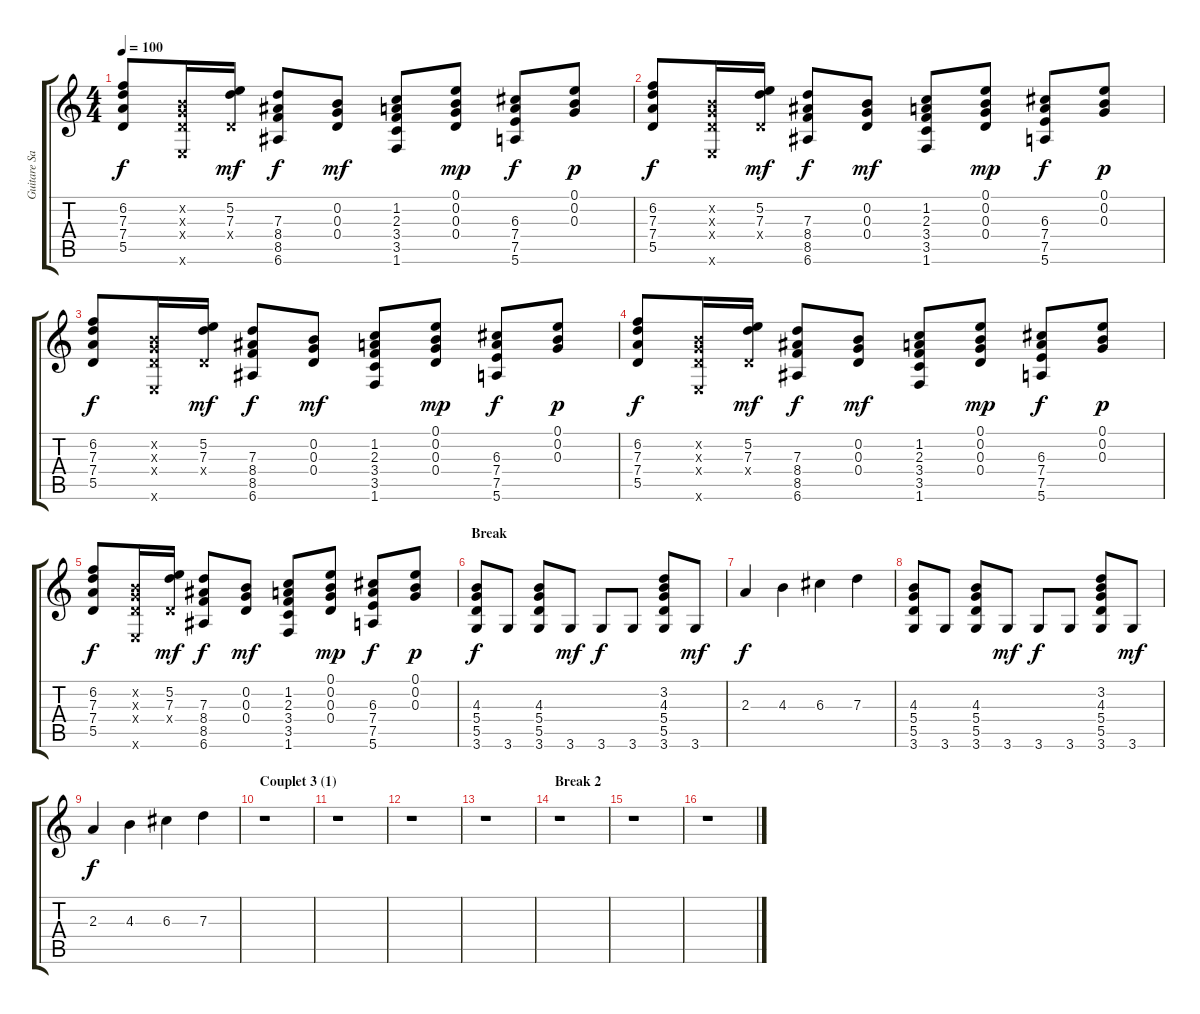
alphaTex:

\track ("Guitare Sat 2" "Guitare Sa") {instrument distortionguitar}
\staff {score tabs}
\tuning (E4 B3 G3 D3 A2 E2) {hide}
\ts (4 4)
\tempo 100
\clef g2
\ks c
(6.2 7.3 7.4 5.5).8{dy f} (0.2{x} 0.3{x} 0.4{x} 0.6{x}).16 (5.2 7.3 0.4{x}).16{dy mf} (7.3 8.4 8.5 6.6).8{dy f} (0.2 0.3 0.4).8{dy mf} (1.2 2.3 3.4 3.5 1.6).8 (0.1 0.2 0.3 0.4).8{dy mp} (6.3 7.4 7.5 5.6).8{dy f} (0.1 0.2 0.3).8{dy p} |
(6.2 7.3 7.4 5.5).8{dy f} (0.2{x} 0.3{x} 0.4{x} 0.6{x}).16 (5.2 7.3 0.4{x}).16{dy mf} (7.3 8.4 8.5 6.6).8{dy f} (0.2 0.3 0.4).8{dy mf} (1.2 2.3 3.4 3.5 1.6).8 (0.1 0.2 0.3 0.4).8{dy mp} (6.3 7.4 7.5 5.6).8{dy f} (0.1 0.2 0.3).8{dy p} |
(6.2 7.3 7.4 5.5).8{dy f} (0.2{x} 0.3{x} 0.4{x} 0.6{x}).16 (5.2 7.3 0.4{x}).16{dy mf} (7.3 8.4 8.5 6.6).8{dy f} (0.2 0.3 0.4).8{dy mf} (1.2 2.3 3.4 3.5 1.6).8 (0.1 0.2 0.3 0.4).8{dy mp} (6.3 7.4 7.5 5.6).8{dy f} (0.1 0.2 0.3).8{dy p} |
(6.2 7.3 7.4 5.5).8{dy f} (0.2{x} 0.3{x} 0.4{x} 0.6{x}).16 (5.2 7.3 0.4{x}).16{dy mf} (7.3 8.4 8.5 6.6).8{dy f} (0.2 0.3 0.4).8{dy mf} (1.2 2.3 3.4 3.5 1.6).8 (0.1 0.2 0.3 0.4).8{dy mp} (6.3 7.4 7.5 5.6).8{dy f} (0.1 0.2 0.3).8{dy p} |
(6.2 7.3 7.4 5.5).8{dy f} (0.2{x} 0.3{x} 0.4{x} 0.6{x}).16 (5.2 7.3 0.4{x}).16{dy mf} (7.3 8.4 8.5 6.6).8{dy f} (0.2 0.3 0.4).8{dy mf} (1.2 2.3 3.4 3.5 1.6).8 (0.1 0.2 0.3 0.4).8{dy mp} (6.3 7.4 7.5 5.6).8{dy f} (0.1 0.2 0.3).8{dy p} |
\section ("" "Break")
(4.3 5.4 5.5 3.6).8{dy f} 3.6.8 (4.3 5.4 5.5 3.6).8 3.6.8{dy mf} 3.6.8{dy f} 3.6.8 (3.2 4.3 5.4 5.5 3.6).8 3.6.8{dy mf} |
2.3.4{dy f} 4.3.4 6.3.4 7.3.4 |
(4.3 5.4 5.5 3.6).8 3.6.8 (4.3 5.4 5.5 3.6).8 3.6.8{dy mf} 3.6.8{dy f} 3.6.8 (3.2 4.3 5.4 5.5 3.6).8 3.6.8{dy mf} |
2.3.4{dy f} 4.3.4 6.3.4 7.3.4 |
\section ("" "Couplet 3 (1)")
r.1 |
r.1 |
r.1 |
r.1 |
\section ("" "Break 2")
r.1 |
r.1 |
r.1
